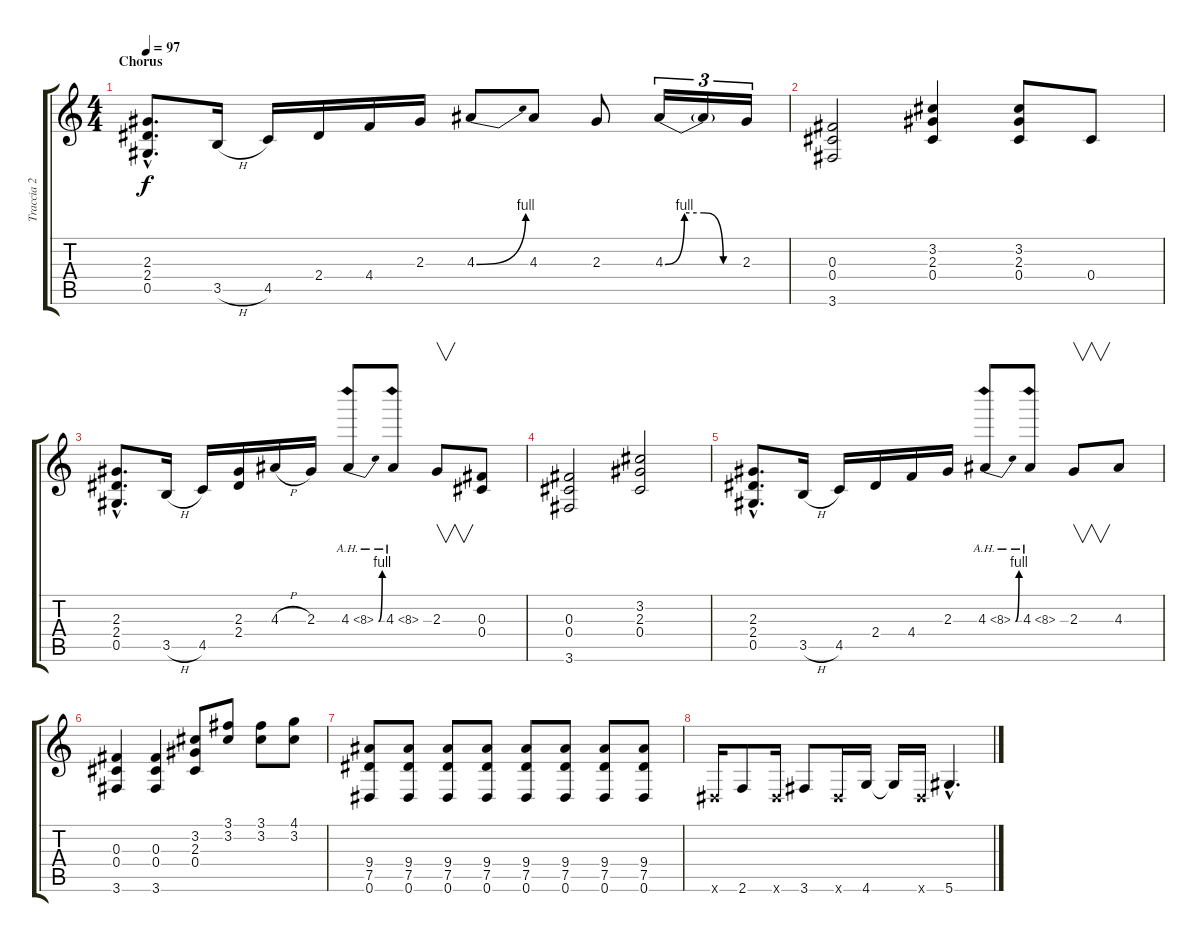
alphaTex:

\track ("Traccia 2" "Traccia 2") {instrument overdrivenguitar}
\staff {score tabs}
\tuning (Eb4 Bb3 Gb3 Db3 Ab2 Eb2) {hide}
\ts (4 4)
\section ("" "Chorus")
\tempo 97
\clef g2
\ks c
(2.3{hac} 2.4{hac} 0.5{hac}).8{d dy f} 3.5{h}.16 4.5.16 2.4.16 4.4.16 2.3.16 4.3{be (bend 0 0 60 4)}.8 4.3.8 2.3.8 4.3{be (custom 0 0 15 4 30 4 45 0 60 0)}.16{tu (3 2)} 4.3{t}.16{tu (3 2)} 2.3.16{tu (3 2)} |
(0.3 0.4 3.6).2 (3.2 2.3 0.4).4 (3.2 2.3 0.4).8 0.4.8 |
(2.3{hac} 2.4{hac} 0.5{hac}).8{d} 3.5{h}.16 4.5.16 (2.3 2.4).16 4.3{h}.16 2.3.16 4.3{be (bend 0 0 60 4) ah 4}.8 4.3{ah 4}.8 2.3.8{v} (0.3 0.4).8 |
(0.3 0.4 3.6).2 (3.2 2.3 0.4).2 |
(2.3{hac} 2.4{hac} 0.5{hac}).8{d} 3.5{h}.16 4.5.16 2.4.16 4.4.16 2.3.16 4.3{be (bend 0 0 60 4) ah 4}.8 4.3{ah 4}.8 2.3.8{v} 4.3.8 |
(0.3 0.4 3.6).4 (0.3 0.4 3.6).4 (3.2 2.3 0.4).8 (3.1 3.2).8 (3.1 3.2).8 (4.1 3.2).8 |
(9.4 7.5 0.6).8 (9.4 7.5 0.6).8 (9.4 7.5 0.6).8 (9.4 7.5 0.6).8 (9.4 7.5 0.6).8 (9.4 7.5 0.6).8 (9.4 7.5 0.6).8 (9.4 7.5 0.6).8 |
0.6{x}.16 2.6.8 0.6{x}.16 3.6.8 0.6{x}.16 4.6.16 4.6{t}.16 0.6{x}.16 5.6{hac}.4{d}
